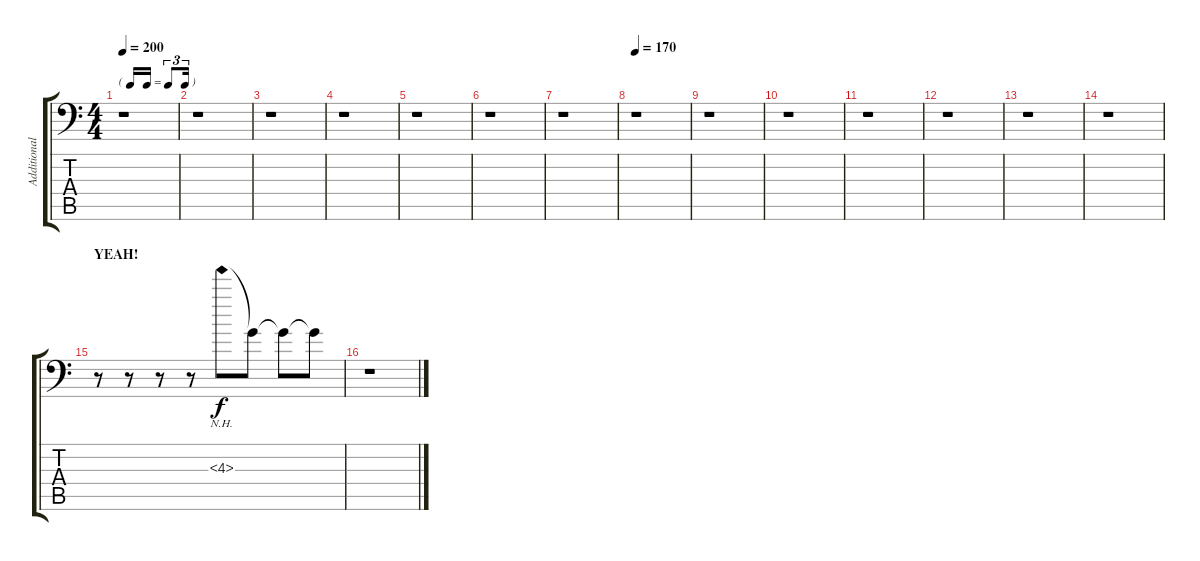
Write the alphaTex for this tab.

\track ("Additional Harmonics" "Additional") {instrument distortionguitar}
\staff {score tabs}
\tuning (C4 G3 Eb3 Bb2 F2 Bb1) {hide}
\ts (4 4)
\tf triplet16th
\tempo 200
\clef f4
\ks c
r.1{dy f} |
r.1 |
r.1 |
r.1 |
r.1 |
r.1 |
r.1 |
\tempo 170
r.1 |
r.1 |
r.1 |
r.1 |
r.1 |
r.1 |
r.1 |
\section ("" "YEAH!")
r.8 r.8 r.8 r.8 4.3{nh}.8 4.3{t}.8 4.3{t}.8 4.3{t}.8 |
r.1
